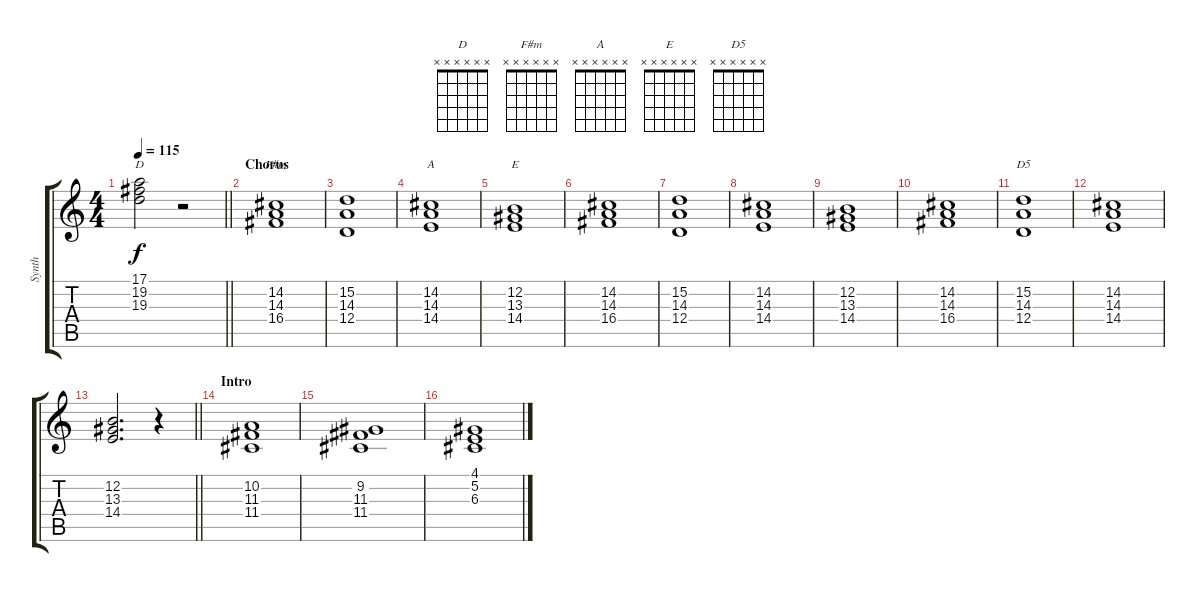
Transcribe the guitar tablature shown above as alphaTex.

\track ("Synth" "Synth") {instrument stringensemble1}
\staff {score tabs}
\tuning (E4 B3 G3 D3 A2 E2) {hide}
\chord ("D" x x x x x x)
\chord ("F#m" x x x x x x)
\chord ("A" x x x x x x)
\chord ("E" x x x x x x)
\chord ("D5" x x x x x x)
\ts (4 4)
\tempo 115
\clef g2
\barLineRight lightlight
\ks c
(17.1 19.2 19.3).2{ch "D" dy f} r.2 |
\section ("" "Chorus")
(14.2 14.3 16.4).1{ch "F#m"} |
(15.2 14.3 12.4).1 |
(14.2 14.3 14.4).1{ch "A"} |
(12.2 13.3 14.4).1{ch "E"} |
(14.2 14.3 16.4).1 |
(15.2 14.3 12.4).1 |
(14.2 14.3 14.4).1 |
(12.2 13.3 14.4).1 |
(14.2 14.3 16.4).1 |
(15.2 14.3 12.4).1{ch "D5"} |
(14.2 14.3 14.4).1 |
\barLineRight lightlight
(12.2 13.3 14.4).2{d} r.4 |
\section ("" "Intro")
(10.2 11.3 11.4).1 |
(9.2 11.3 11.4).1 |
(4.1 5.2 6.3).1
